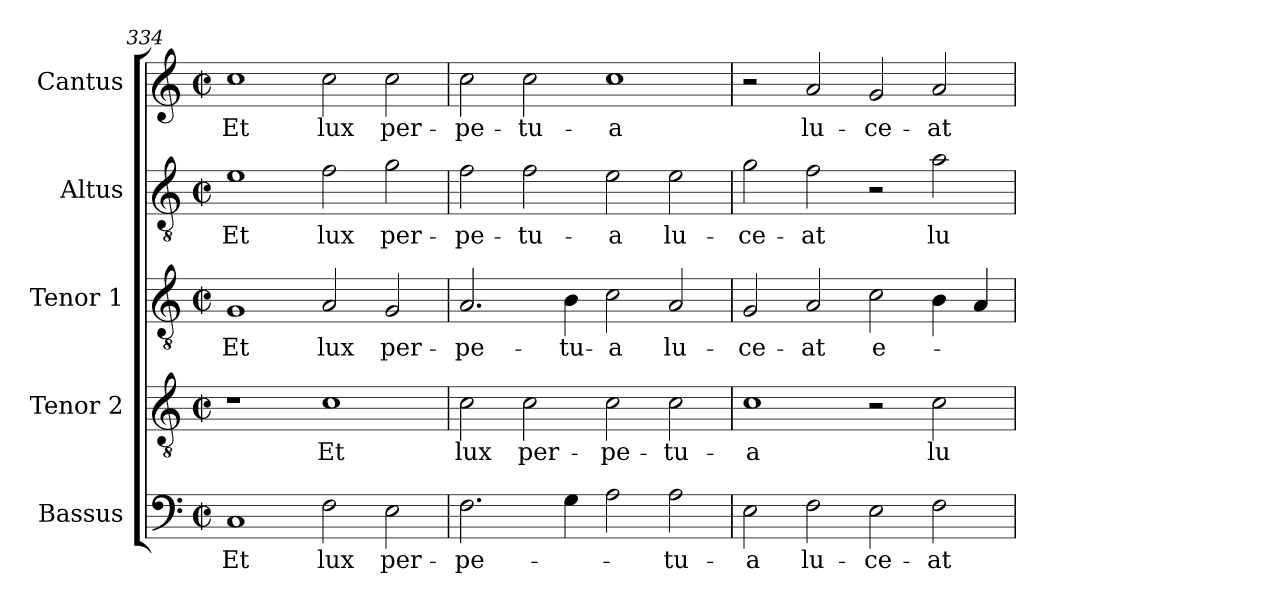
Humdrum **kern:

**kern	**text	**kern	**text	**kern	**text	**kern	**text	**kern	**text
*part5	*part5	*part4	*part4	*part3	*part3	*part2	*part2	*part1	*part1
*staff5	*staff5	*staff4	*staff4	*staff3	*staff3	*staff2	*staff2	*staff1	*staff1
*I"Bassus	*	*I"Tenor 2	*	*I"Tenor 1	*	*I"Altus	*	*I"Cantus	*
*clefF4	*	*clefGv2	*	*clefGv2	*	*clefGv2	*	*clefG2	*
*k[]	*	*k[]	*	*k[]	*	*k[]	*	*k[]	*
*C:	*	*C:	*	*C:	*	*C:	*	*C:	*
*M2/2	*	*M2/2	*	*M2/2	*	*M2/2	*	*M2/2	*
*met(c|)	*	*met(c|)	*	*met(c|)	*	*met(c|)	*	*met(c|)	*
=334	=334	=334	=334	=334	=334	=334	=334	=334	=334
!	!LO:LY:b:cj	!	!	!	!LO:LY:b:cj	!	!LO:LY:b:cj	!	!LO:LY:b:cj
1C	Et	1r	.	1G	Et	1e	Et	1cc	Et
!	!LO:LY:b:cj	!	!LO:LY:b:cj	!	!LO:LY:b:cj	!	!LO:LY:b:cj	!	!LO:LY:b:cj
2F\	lux	1c	Et	2A/	lux	2f\	lux	2cc\	lux
!	!LO:LY:b:cj	!	!	!	!LO:LY:b:cj	!	!LO:LY:b:cj	!	!LO:LY:b:cj
2E\	per-	.	.	2G/	per-	2g\	per-	2cc\	per-
=335	=335	=335	=335	=335	=335	=335	=335	=335	=335
!	!LO:LY:b:cj	!	!LO:LY:b:cj	!	!LO:LY:b:cj	!	!LO:LY:b:cj	!	!LO:LY:b:cj
2.F\	-pe-	2c\	lux	2.A/	-pe-	2f\	-pe-	2cc\	-pe-
!	!	!	!LO:LY:b:cj	!	!	!	!LO:LY:b:cj	!	!LO:LY:b:cj
.	.	2c\	per-	.	.	2f\	-tu-	2cc\	-tu-
!	!	!	!	!	!LO:LY:b:cj	!	!	!	!
4G\	.	.	.	4B\	-tu-	.	.	.	.
!	!	!	!LO:LY:b:cj	!	!LO:LY:b:cj	!	!LO:LY:b:cj	!	!LO:LY:b:rj
2A\	.	2c\	-pe-	2c\	-a	2e\	-a	1cc	-a
!	!LO:LY:b:cj	!	!LO:LY:b:cj	!	!LO:LY:b:cj	!	!LO:LY:b:cj	!	!
2A\	-tu-	2c\	-tu-	2A/	lu-	2e\	lu-	.	.
!!LO:PB:g=z
=336	=336	=336	=336	=336	=336	=336	=336	=336	=336
!	!LO:LY:b:cj	!	!LO:LY:b:rj	!	!LO:LY:b:cj	!	!LO:LY:b:cj	!	!
2E\	-a	1c	-a	2G/	-ce-	2g\	-ce-	2r	.
!	!LO:LY:b:cj	!	!	!	!LO:LY:b:cj	!	!LO:LY:b:cj	!	!LO:LY:b:cj
2F\	lu-	.	.	2A/	-at	2f\	-at	2a/	lu-
!	!LO:LY:b:cj	!	!	!	!LO:LY:b:cj	!	!	!	!LO:LY:b:cj
2E\	-ce-	2r	.	2c\	e-	2r	.	2g/	-ce-
!	!LO:LY:b:cj	!	!LO:LY:b:cj	!	!	!	!LO:LY:b:cj	!	!LO:LY:b:cj
2F\	-at	2c\	lu-	4B\	.	2a\	lu-	2a/	-at
.	.	.	.	4A/	.	.	.	.	.
=	=	=	=	=	=	=	=	=	=
*-	*-	*-	*-	*-	*-	*-	*-	*-	*-
